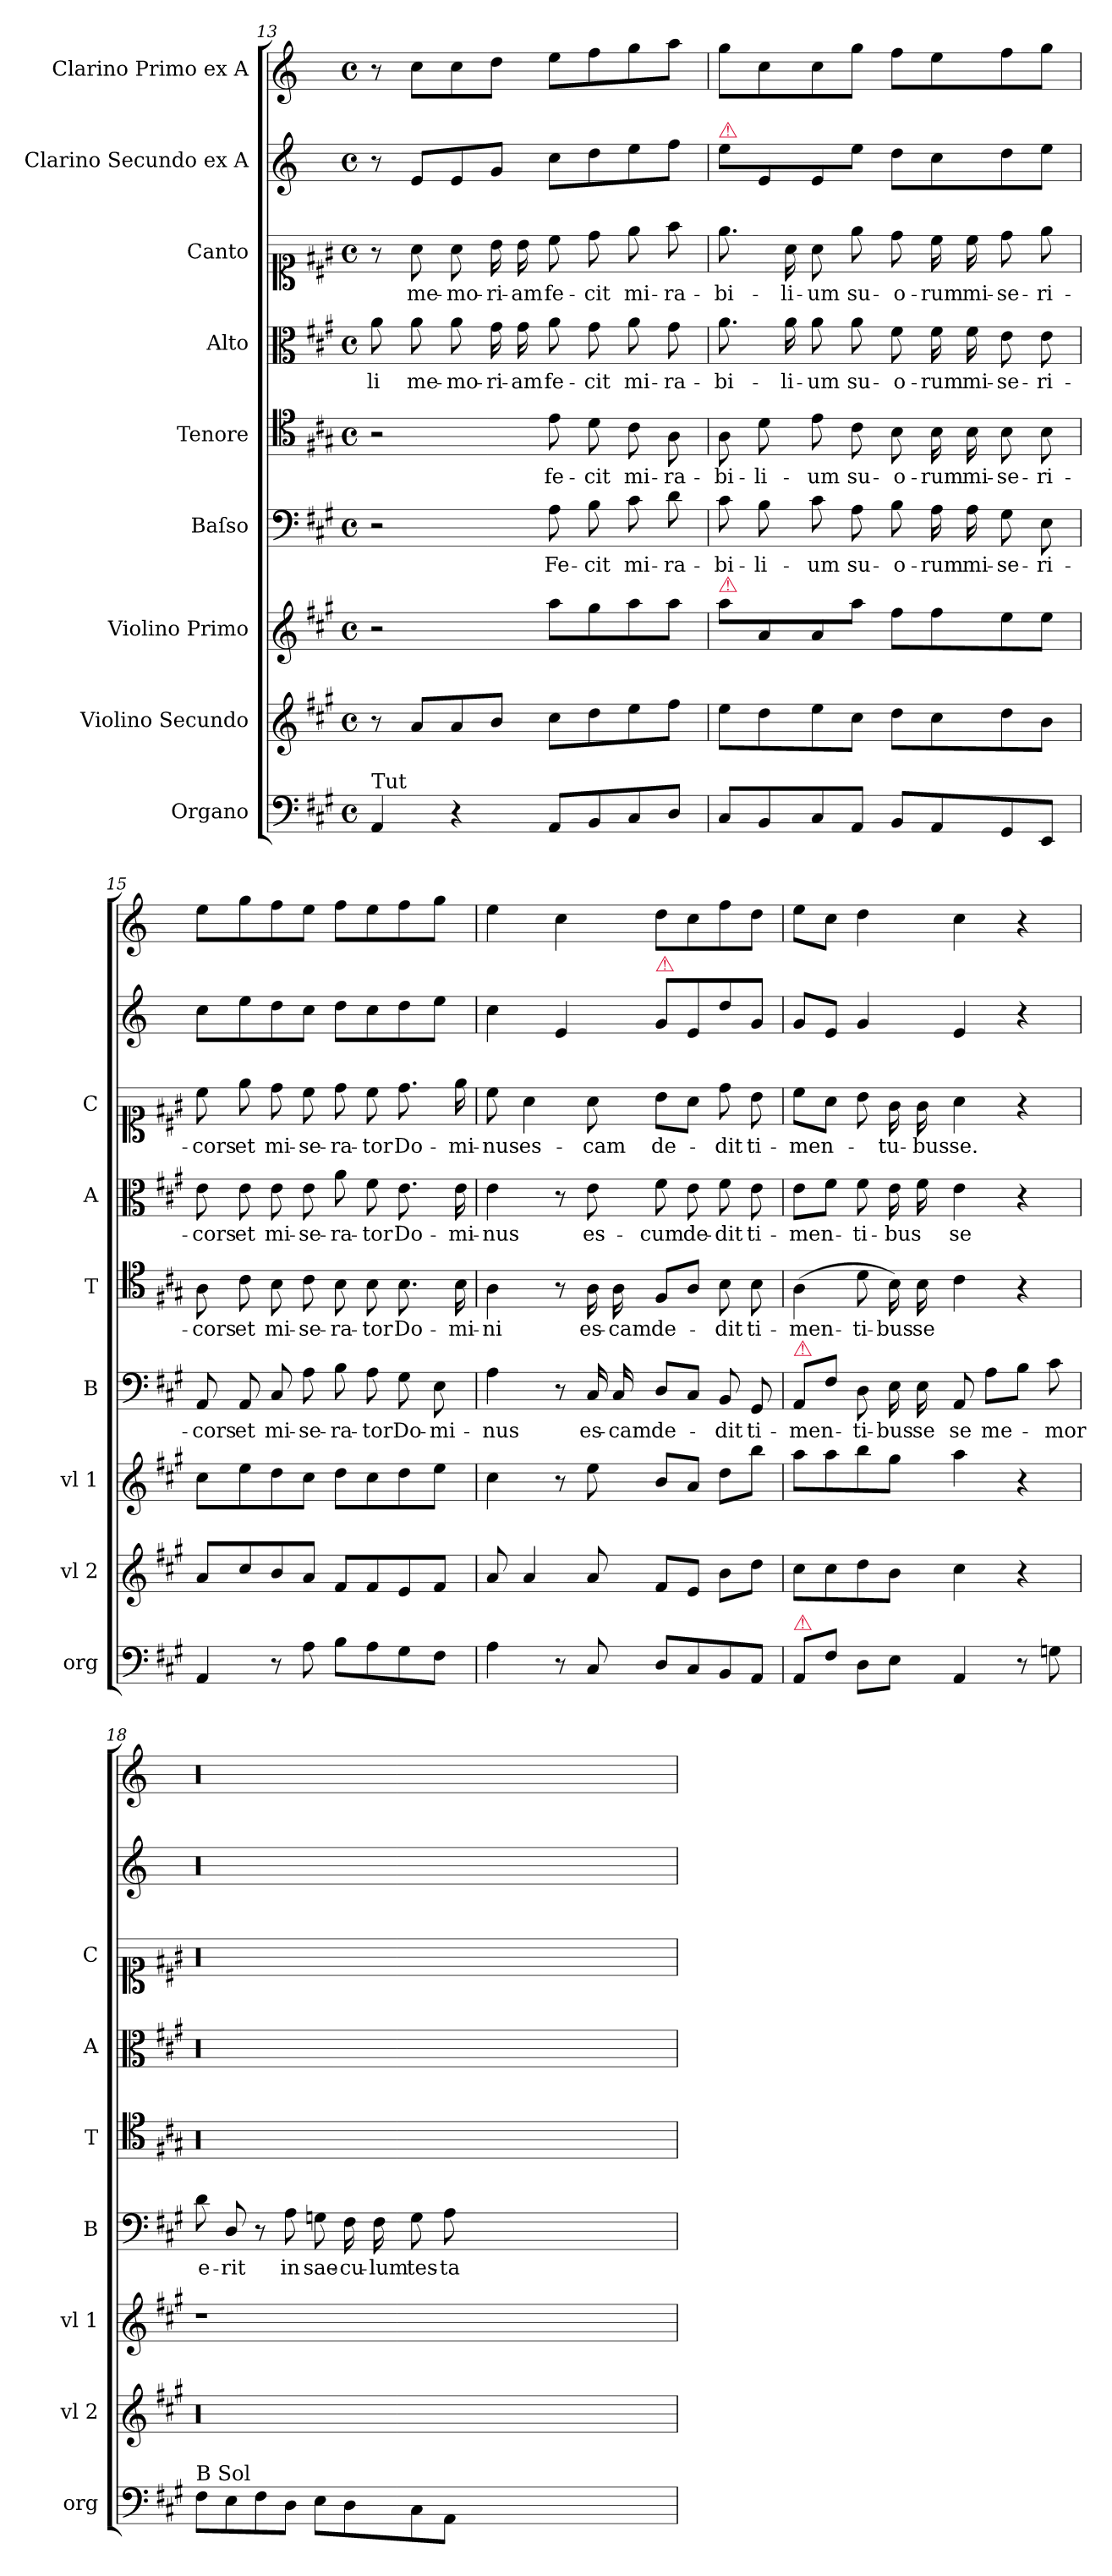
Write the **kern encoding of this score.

**kern	**kern	**kern	**kern	**text	**kern	**text	**kern	**text	**kern	**text	**kern	**kern
*part9	*part8	*part7	*part6	*part6	*part5	*part5	*part4	*part4	*part3	*part3	*part2	*part1
*staff9	*staff8	*staff7	*staff6	*staff6	*staff5	*staff5	*staff4	*staff4	*staff3	*staff3	*staff2	*staff1
*I"Organo	*I"Violino Secundo	*I"Violino Primo	*I"Baſso	*	*I"Tenore	*	*I"Alto	*	*I"Canto	*	*I"Clarino Secundo ex A	*I"Clarino Primo ex A
*I'org	*I'vl 2	*I'vl 1	*I'B	*	*I'T	*	*I'A	*	*I'C	*	*	*
*clefF4	*clefG2	*clefG2	*clefF4	*	*clefC4	*	*clefC3	*	*clefC1	*	*clefG2	*clefG2
*	*	*	*	*	*	*	*	*	*	*	*ITrd2c3	*ITrd2c3
*k[f#c#g#]	*k[f#c#g#]	*k[f#c#g#]	*k[f#c#g#]	*	*k[f#c#g#]	*	*k[f#c#g#]	*	*k[f#c#g#]	*	*k[f#c#g#]	*k[f#c#g#]
*A:	*A:	*A:	*A:	*	*A:	*	*A:	*	*A:	*	*A:	*A:
*M4/4	*M4/4	*M4/4	*M4/4	*	*M4/4	*	*M4/4	*	*M4/4	*	*M4/4	*M4/4
*met(c)	*met(c)	*met(c)	*met(c)	*	*met(c)	*	*met(c)	*	*met(c)	*	*met(c)	*met(c)
=13	=13	=13	=13	=13	=13	=13	=13	=13	=13	=13	=13	=13
!LO:TX:a:t=Tut	!	!	!	!	!	!	!	!	!	!	!	!
4AA/	8r	2r	2r	.	2r	.	8a\	-li	8r	.	8r	8r
.	8a/L	.	.	.	.	.	8a\	me-	8a\	me-	8c#/L	8a\L
4r	8a/	.	.	.	.	.	8a\	-mo-	8a\	-mo-	8c#/	8a\
.	8b/J	.	.	.	.	.	16g#\	-ri-	16b\	-ri-	8e/J	8b\J
.	.	.	.	.	.	.	16g#\	-am	16b\	-am	.	.
8AA/L	8cc#\L	8aa\L	8A\	Fe-	8e\	fe-	8a\	fe-	8cc#\	fe-	8a\L	8cc#\L
8BB/	8dd\	8gg#\	8B\	-cit	8d\	-cit	8g#\	-cit	8dd\	-cit	8b\	8dd\
8C#/	8ee\	8aa\	8c#\	mi-	8c#\	mi-	8a\	mi-	8ee\	mi-	8cc#\	8ee\
8D/J	8ff#\J	8aa\J	8d\	-ra-	8A\	-ra-	8g#\	-ra-	8ff#\	-ra-	8dd\J	8ff#\J
=14	=14	=14	=14	=14	=14	=14	=14	=14	=14	=14	=14	=14
!	!	!	!	!	!	!	!	!	!	!	!LO:TX:a:color=crimson:t=⚠	!
!	!	!LO:TX:a:color=crimson:t=⚠	!	!	!	!	!	!	!	!	!	!
8C#/L	8ee\L	8aa\L	8c#\	-bi-	8A\	-bi-	8.a\	-bi-	8.ee\	-bi-	8cc#\L	8ee\L
8BB/	8dd\	8a/	8B\	-li-	8d\	-li-	.	.	.	.	8c#/	8a\
.	.	.	.	.	.	.	16a\	-li-	16a\	-li-	.	.
8C#/	8ee\	8a/	8c#\	-um	8e\	-um	8a\	-um	8a\	-um	8c#/	8a\
8AA/J	8cc#\J	8aa\J	8A\	su-	8c#\	su-	8a\	su-	8ee\	su-	8cc#\J	8ee\J
8BB/L	8dd\L	8ff#\L	8B\	-o-	8B\	-o-	8f#\	-o-	8dd\	-o-	8b\L	8dd\L
8AA/	8cc#\	8ff#\	16A\	-rum	16B\	-rum	16f#\	-rum	16cc#\	-rum	8a\	8cc#\
.	.	.	16A\	mi-	16B\	mi-	16f#\	mi-	16cc#\	mi-	.	.
8GG#/	8dd\	8ee\	8G#\	-se-	8B\	-se-	8e\	-se-	8dd\	-se-	8b\	8dd\
8EE/J	8b\J	8ee\J	8E\	-ri-	8B\	-ri-	8e\	-ri-	8ee\	-ri-	8cc#\J	8ee\J
=15	=15	=15	=15	=15	=15	=15	=15	=15	=15	=15	=15	=15
4AA/	8a/L	8cc#\L	8AA/	-cors	8A\	-cors	8e\	-cors	8cc#\	-cors	8a\L	8cc#\L
.	8cc#/	8ee\	8AA/	et	8c#\	et	8e\	et	8ee\	et	8cc#\	8ee\
8r	8b/	8dd\	8C#/	mi-	8B\	mi-	8e\	mi-	8dd\	mi-	8b\	8dd\
8A\	8a/J	8cc#\J	8A\	-se-	8c#\	-se-	8e\	-se-	8cc#\	-se-	8a\J	8cc#\J
8B\L	8f#/L	8dd\L	8B\	-ra-	8B\	-ra-	8a\	-ra-	8dd\	-ra-	8b\L	8dd\L
8A\	8f#/	8cc#\	8A\	-tor	8B\	-tor	8f#\	-tor	8cc#\	-tor	8a\	8cc#\
8G#\	8e/	8dd\	8G#\	Do-	8.B\	Do-	8.e\	Do-	8.dd\	Do-	8b\	8dd\
8F#\J	8f#/J	8ee\J	8E\	-mi-	.	.	.	.	.	.	8cc#\J	8ee\J
.	.	.	.	.	16B\	-mi-	16e\	-mi-	16ee\	-mi-	.	.
=16	=16	=16	=16	=16	=16	=16	=16	=16	=16	=16	=16	=16
4A\	8a/	4cc#\	4A\	-nus	4A\	-ni	4e\	-nus	8cc#\	-nus	4a\	4cc#\
.	4a/	.	.	.	.	.	.	.	4a\	es-	.	.
8r	.	8r	8r	.	8r	.	8r	.	.	.	4c#/	4a\
8C#/	8a/	8ee\	16C#/	es-	16A\	es-	8e\	es-	8a\	-cam	.	.
.	.	.	16C#/	-cam	16A\	-cam	.	.	.	.	.	.
!	!	!	!	!	!	!	!	!	!	!	!LO:TX:a:color=crimson:t=⚠	!
8D/L	8f#/L	8b/L	8D/L	de-	8F#/L	de-	8f#\	-cum	8b\L	de-	8e/L	8b\L
8C#/	8e/J	8a/J	8C#/J	.	8A/J	.	8e\	de-	8a\J	.	8c#/	8a\
8BB/	8b\L	8dd\L	8BB/	-dit	8B\	-dit	8f#\	-dit	8dd\	-dit	8b\	8dd\
8AA/J	8dd\J	8bb\J	8GG#/	ti-	8B\	ti-	8e\	ti-	8b\	ti-	8e/J	8b\J
=17	=17	=17	=17	=17	=17	=17	=17	=17	=17	=17	=17	=17
!	!	!	!LO:TX:a:color=crimson:t=⚠	!	!	!	!	!	!	!	!	!
!LO:TX:a:color=crimson:t=⚠	!	!	!	!	!	!	!	!	!	!	!	!
8AA/L	8cc#\L	8aa\L	8AA/L	-men-	(4A\	-men-	8e\L	-men-	8cc#\L	-men-	8e/L	8cc#\L
8F#\J	8cc#\	8aa\	8F#\J	.	.	.	8f#\J	.	8a\J	.	8c#/J	8a\J
8D\L	8dd\	8bb\	8D\	-ti-	8d\	-ti-	8f#\	-ti-	8b\	.	4e/	4b\
8E\J	8b\J	8gg#\J	16E\	-bus	16B\)	-bus	16e\	-bus	16g#\	-tu-	.	.
.	.	.	16E\	se	16B\	se	16f#\	.	16g#\	-bus	.	.
!	!	!	!	!LO:LY:i	!	!	!	!	!	!	!	!
4AA/	4cc#\	4aa\	8AA/	se	4c#\	.	4e\	se	4a\	se.	4c#/	4a\
.	.	.	8A\L	me-	.	.	.	.	.	.	.	.
8r	4r	4r	8B\J	.	4r	.	4r	.	4r	.	4r	4r
8Gn\	.	.	8c#\	-mor	.	.	.	.	.	.	.	.
=18	=18	=18	=18	=18	=18	=18	=18	=18	=18	=18	=18	=18
!LO:TX:a:t=B Sol	!	!	!	!	!	!	!	!	!	!	!	!
8F#\L	00r	1r	8d\	e-	00r	.	00r	.	00r	.	00r	00r
8E\	.	.	8D/	-rit	.	.	.	.	.	.	.	.
8F#\	.	.	8r	.	.	.	.	.	.	.	.	.
8D\J	.	.	8A\	in	.	.	.	.	.	.	.	.
8E\L	.	.	8Gn\	sae-	.	.	.	.	.	.	.	.
8D\	.	.	16F#\	-cu-	.	.	.	.	.	.	.	.
.	.	.	16F#\	-lum	.	.	.	.	.	.	.	.
8C#\	.	.	8G\	tes-	.	.	.	.	.	.	.	.
8AA\J	.	.	8A\	-ta-	.	.	.	.	.	.	.	.
0.ryy	.	0.ryy	0.ryy	.	.	.	.	.	.	.	.	.
=	=	=	=	=	=	=	=	=	=	=	=	=
*-	*-	*-	*-	*-	*-	*-	*-	*-	*-	*-	*-	*-
